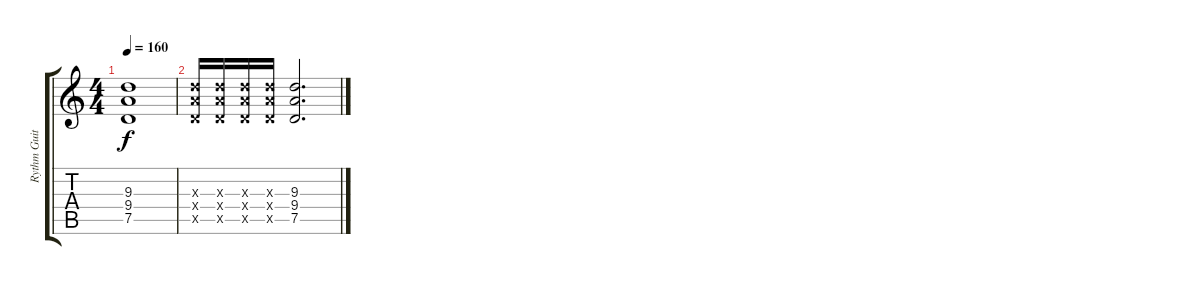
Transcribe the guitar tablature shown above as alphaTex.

\track ("Rythm Guitar" "Rythm Guit") {instrument distortionguitar}
\staff {score tabs}
\tuning (D4 A3 F3 C3 G2 D2) {hide}
\ts (4 4)
\tempo 160
\clef g2
\ks c
(9.3 9.4 7.5).1{dy f} |
(9.3{x} 9.4{x} 7.5{x}).16 (9.3{x} 9.4{x} 7.5{x}).16 (9.3{x} 9.4{x} 7.5{x}).16 (9.3{x} 9.4{x} 7.5{x}).16 (9.3 9.4 7.5).2{d}
